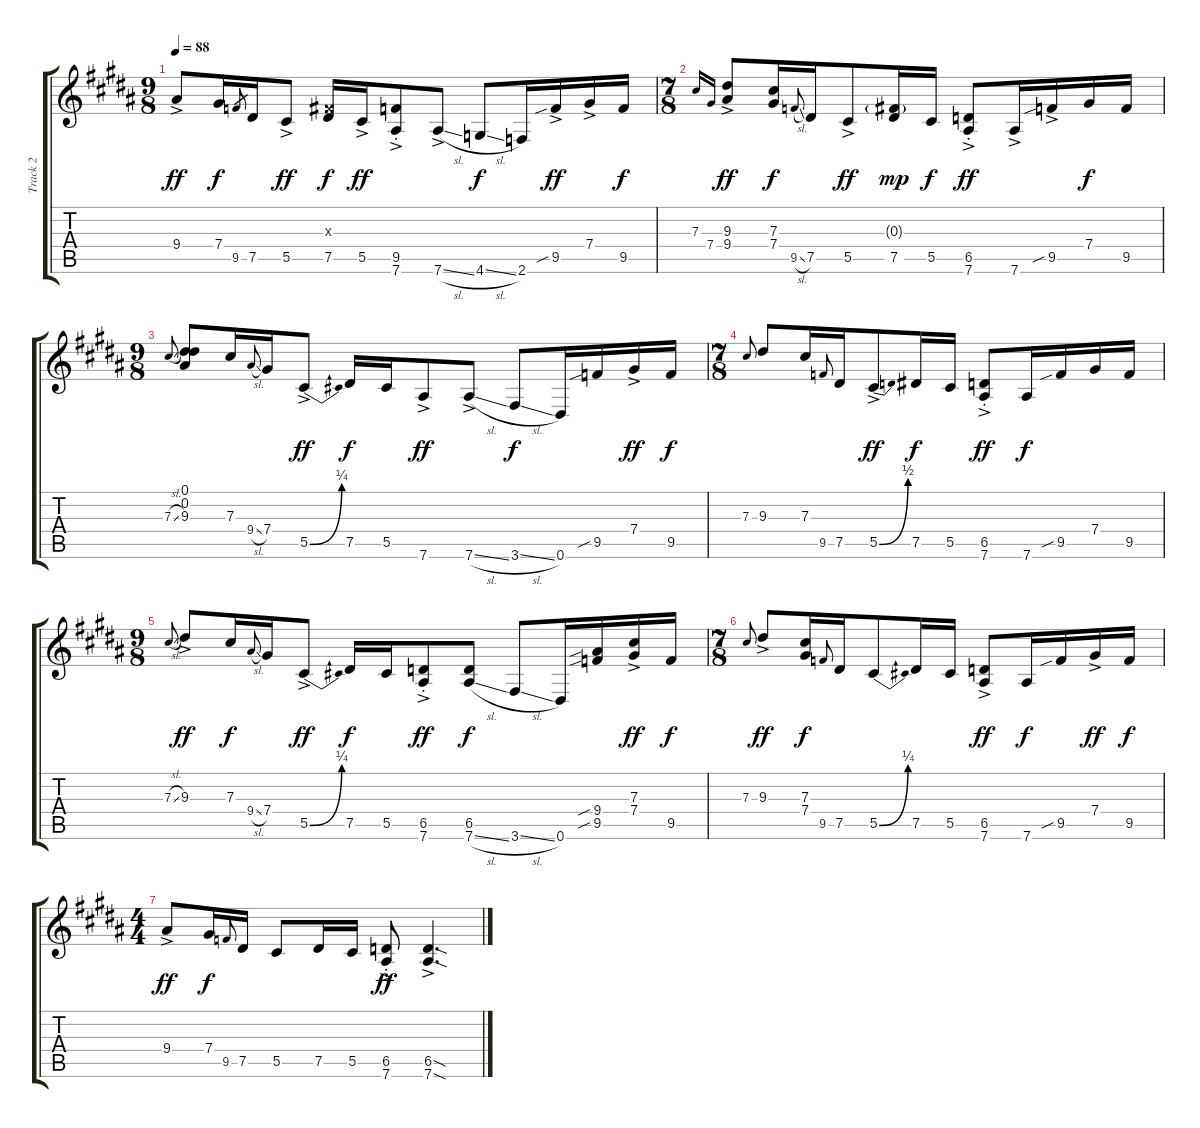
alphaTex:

\track ("Track 2" "Track 2") {instrument electricguitarjazz}
\staff {score tabs}
\tuning (Eb4 Bb3 Gb3 Db3 Ab2 Eb2) {hide}
\ts (9 8)
\tempo 88
\clef g2
\ks b
9.4{ac}.8{dy ff} 7.4.16{dy f} 9.5.8{gr} 7.5.16 5.5{ac}.8{dy ff} (0.3{x} 7.5).16{dy f} 5.5{ac}.16{dy ff} (9.5{ac st} 7.6{ac st}).8 7.6{sl ac}.8 4.6{sl}.8{dy f} 2.6.16 9.5{sib ac}.16{dy ff} 7.4{ac}.16 9.5.16{dy f} |
\ts (7 8)
7.3.16{gr onbeat} 7.4.16{gr onbeat} (9.3{ac} 9.4{ac}).8{dy ff} (7.3 7.4).16{dy f} 9.5{sl}.8{gr onbeat} 7.5.16 5.5{ac}.8{dy ff} (0.3{g} 7.5).16{dy mp} 5.5.16{dy f} (6.5{ac st} 7.6{ac st}).8{dy ff} 7.6{ac}.16 9.5{sib ac}.16 7.4.16{dy f} 9.5.16 |
\ts (9 8)
7.3{sl}.8{gr onbeat} (0.1 0.2 9.3).8 7.3.16 9.4{sl}.8{gr onbeat} 7.4.16 5.5{be (bend 0 0 60 1) ac}.8{dy ff} 7.5.16{dy f} 5.5.16 7.6{ac}.8{dy ff} 7.6{sl ac}.8 3.6{sl}.8{dy f} 0.6.16 9.5{sib}.16 7.4{ac}.16{dy ff} 9.5.16{dy f} |
\ts (7 8)
7.3.8{gr onbeat} 9.3.8 7.3.16 9.5.8{gr onbeat} 7.5.16 5.5{be (bend 0 0 60 2) ac}.8{dy ff} 7.5.16{dy f} 5.5.16 (6.5{ac st} 7.6{ac st}).8{dy ff} 7.6.16{dy f} 9.5{sib}.16 7.4.16 9.5.16 |
\ts (9 8)
7.3{sl}.8{gr onbeat} 9.3{ac}.8{dy ff} 7.3.16{dy f} 9.4{sl}.8{gr onbeat} 7.4.16 5.5{be (bend 0 0 60 1) ac}.8{dy ff} 7.5.16{dy f} 5.5.16 (6.5{ac st} 7.6{ac st}).8{dy ff} (6.5 7.6{sl}).8{dy f} 3.6{sl}.8 0.6.16 (9.4{sib} 9.5{sib}).16 (7.3{ac} 7.4{ac}).16{dy ff} 9.5.16{dy f} |
\ts (7 8)
7.3.8{gr onbeat} 9.3{ac}.8{dy ff} (7.3 7.4).16{dy f} 9.5.8{gr onbeat} 7.5.16 5.5{be (bend 0 0 60 1)}.8 7.5.16 5.5.16 (6.5{ac} 7.6{ac}).8{dy ff} 7.6.16{dy f} 9.5{sib}.16 7.4{ac}.16{dy ff} 9.5.16{dy f} |
\ts (4 4)
9.4{ac}.8{dy ff} 7.4.16{dy f} 9.5.8{gr onbeat} 7.5.16 5.5.8 7.5.16 5.5.16 (6.5{ac st} 7.6{ac st}).8{dy ff} (6.5{sod ac} 7.6{sod ac}).4{d}
